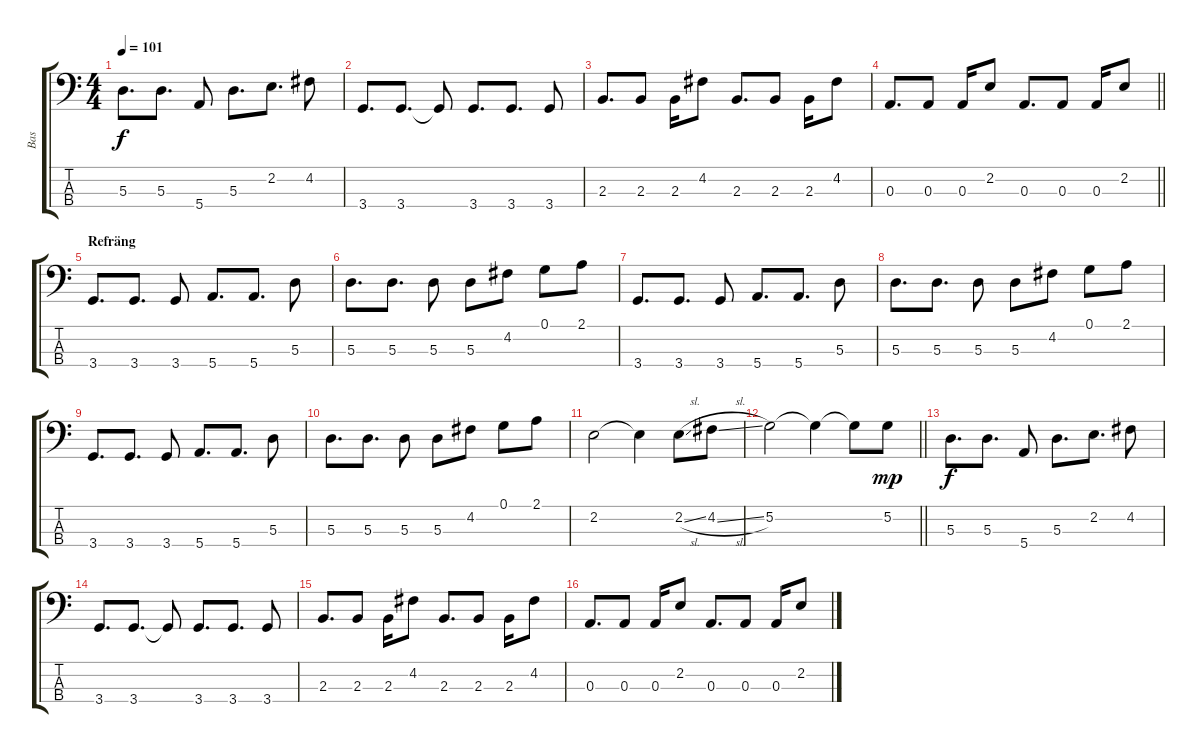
\track ("Bas" "Bas") {instrument electricbassfinger}
\staff {score tabs}
\tuning (G2 D2 A1 E1) {hide}
\ts (4 4)
\tempo 101
\clef f4
\ks c
5.3.8{d dy f} 5.3.8{d} 5.4.8 5.3.8{d} 2.2.8{d} 4.2.8 |
3.4.8{d} 3.4.8{d} 3.4{t}.8 3.4.8{d} 3.4.8{d} 3.4.8 |
2.3.8{d} 2.3.8 2.3.16 4.2.8 2.3.8{d} 2.3.8 2.3.16 4.2.8 |
\barLineRight lightlight
0.3.8{d} 0.3.8 0.3.16 2.2.8 0.3.8{d} 0.3.8 0.3.16 2.2.8 |
\section ("" "Refräng")
3.4.8{d} 3.4.8{d} 3.4.8 5.4.8{d} 5.4.8{d} 5.3.8 |
5.3.8{d} 5.3.8{d} 5.3.8 5.3.8 4.2.8 0.1.8 2.1.8 |
3.4.8{d} 3.4.8{d} 3.4.8 5.4.8{d} 5.4.8{d} 5.3.8 |
5.3.8{d} 5.3.8{d} 5.3.8 5.3.8 4.2.8 0.1.8 2.1.8 |
3.4.8{d} 3.4.8{d} 3.4.8 5.4.8{d} 5.4.8{d} 5.3.8 |
5.3.8{d} 5.3.8{d} 5.3.8 5.3.8 4.2.8 0.1.8 2.1.8 |
2.2.2 2.2{t}.4 2.2{sl}.8 4.2{sl}.8 |
\barLineRight lightlight
5.2.2 5.2{t}.4 5.2{t}.8 5.2.8{dy mp} |
5.3.8{d dy f} 5.3.8{d} 5.4.8 5.3.8{d} 2.2.8{d} 4.2.8 |
3.4.8{d} 3.4.8{d} 3.4{t}.8 3.4.8{d} 3.4.8{d} 3.4.8 |
2.3.8{d} 2.3.8 2.3.16 4.2.8 2.3.8{d} 2.3.8 2.3.16 4.2.8 |
0.3.8{d} 0.3.8 0.3.16 2.2.8 0.3.8{d} 0.3.8 0.3.16 2.2.8
